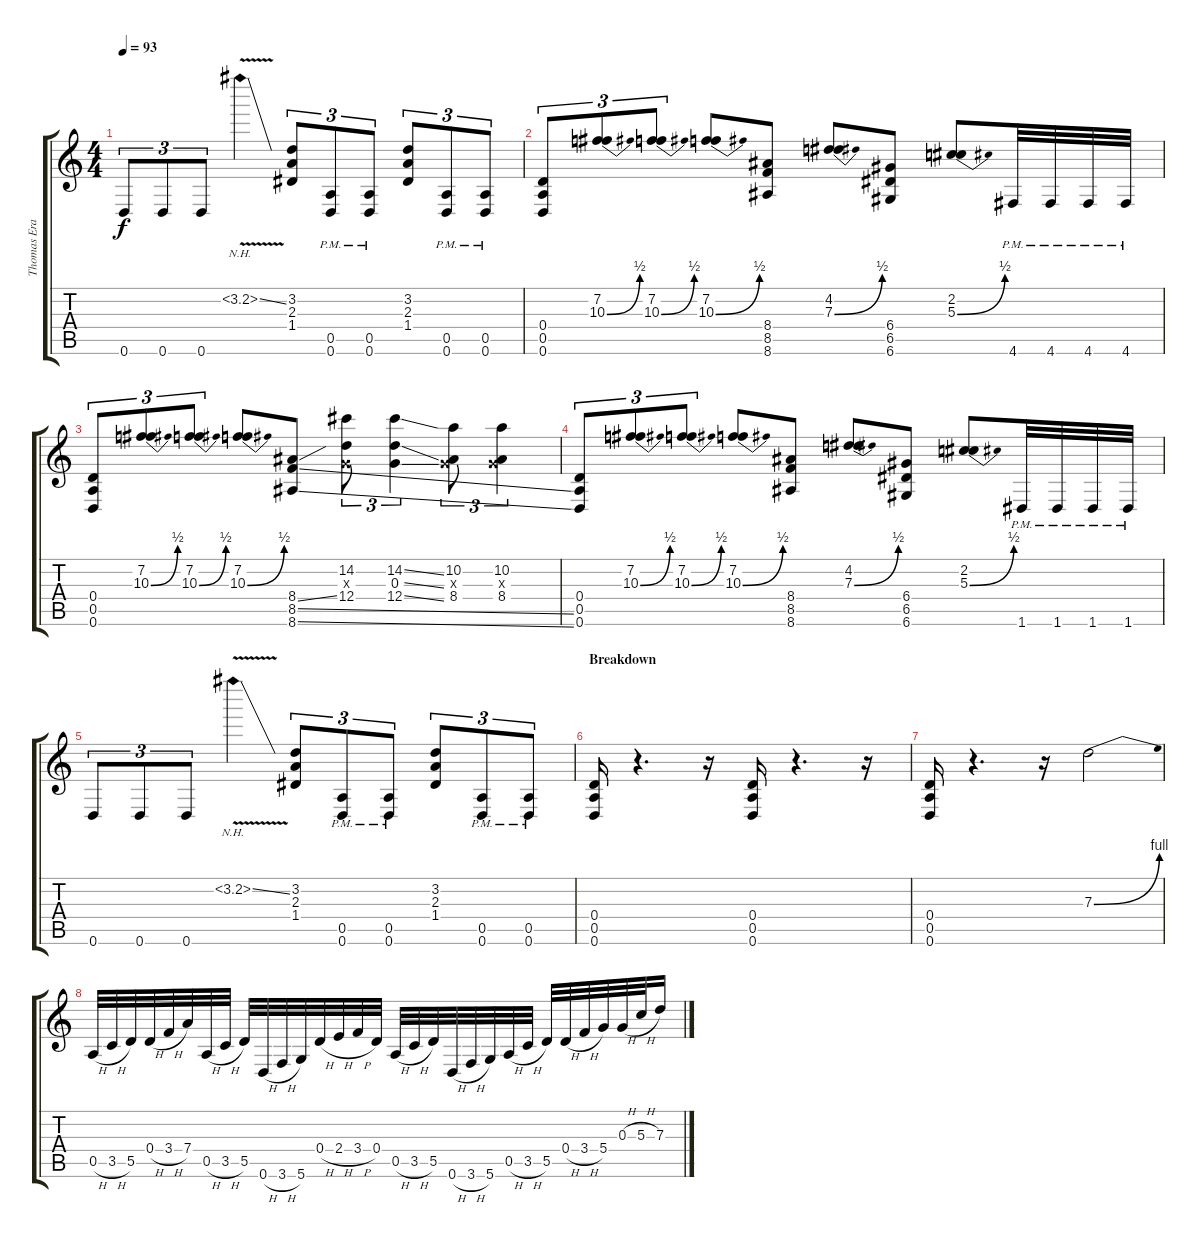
\track ("Thomas Erak" "Thomas Era") {instrument overdrivenguitar}
\staff {score tabs}
\tuning (E4 B3 G3 D3 A2 D2) {hide}
\ts (4 4)
\tempo 93
\clef g2
\ks c
0.6.8{tu (3 2) dy f} 0.6.8{tu (3 2)} 0.6.8{tu (3 2)} 3.2{nh v ss}.4 (3.2 2.3 1.4).8{tu (3 2)} (0.5{pm} 0.6{pm}).8{tu (3 2)} (0.5{pm} 0.6{pm}).8{tu (3 2)} (3.2 2.3 1.4).8{tu (3 2)} (0.5{pm} 0.6{pm}).8{tu (3 2)} (0.5{pm} 0.6{pm}).8{tu (3 2)} |
(0.4 0.5 0.6).8{tu (3 2)} (7.2 10.3{be (bend 0 0 60 2)}).8{tu (3 2)} (7.2 10.3{be (bend 0 0 60 2)}).8{tu (3 2)} (7.2 10.3{be (bend 0 0 60 2)}).8 (8.4 8.5 8.6).8 (4.2 7.3{be (bend 0 0 60 2)}).8 (6.4 6.5 6.6).8 (2.2 5.3{be (bend 0 0 60 2)}).8 4.6{pm}.32 4.6{pm}.32 4.6{pm}.32 4.6{pm}.32 |
(0.4 0.5 0.6).8{tu (3 2)} (7.2 10.3{be (bend 0 0 60 2)}).8{tu (3 2)} (7.2 10.3{be (bend 0 0 60 2)}).8{tu (3 2)} (7.2 10.3{be (bend 0 0 60 2)}).8 (8.4{ss} 8.5{ss} 8.6{ss}).8 (14.2 0.3{x} 12.4).8{tu (3 2)} (14.2{ss} 0.3{ss} 12.4{ss}).4{tu (3 2)} (10.2 0.3{x} 8.4).8{tu (3 2)} (10.2 0.3{x} 8.4).4{tu (3 2)} |
(0.4 0.5 0.6).8{tu (3 2)} (7.2 10.3{be (bend 0 0 60 2)}).8{tu (3 2)} (7.2 10.3{be (bend 0 0 60 2)}).8{tu (3 2)} (7.2 10.3{be (bend 0 0 60 2)}).8 (8.4 8.5 8.6).8 (4.2 7.3{be (bend 0 0 60 2)}).8 (6.4 6.5 6.6).8 (2.2 5.3{be (bend 0 0 60 2)}).8 1.6{pm}.32 1.6{pm}.32 1.6{pm}.32 1.6{pm}.32 |
0.6.8{tu (3 2)} 0.6.8{tu (3 2)} 0.6.8{tu (3 2)} 3.2{nh v ss}.4 (3.2 2.3 1.4).8{tu (3 2)} (0.5{pm} 0.6{pm}).8{tu (3 2)} (0.5{pm} 0.6{pm}).8{tu (3 2)} (3.2 2.3 1.4).8{tu (3 2)} (0.5{pm} 0.6{pm}).8{tu (3 2)} (0.5{pm} 0.6{pm}).8{tu (3 2)} |
\section ("" "Breakdown")
(0.4 0.5 0.6).16 r.4{d} r.16 (0.4 0.5 0.6).16 r.4{d} r.16 |
(0.4 0.5 0.6).16 r.4{d} r.16 7.3{be (bend 0 0 60 4)}.2 |
0.5{h}.32 3.5{h}.32 5.5.32 0.4{h}.32 3.4{h}.32 7.4.32 0.5{h}.32 3.5{h}.32 5.5.32 0.6{h}.32 3.6{h}.32 5.6.32 0.4{h}.32 2.4{h}.32 3.4{h}.32 0.4.32 0.5{h}.32 3.5{h}.32 5.5.32 0.6{h}.32 3.6{h}.32 5.6.32 0.5{h}.32 3.5{h}.32 5.5.32 0.4{h}.32 3.4{h}.32 5.4.32 0.3{h}.32 5.3{h}.32 7.3.16
